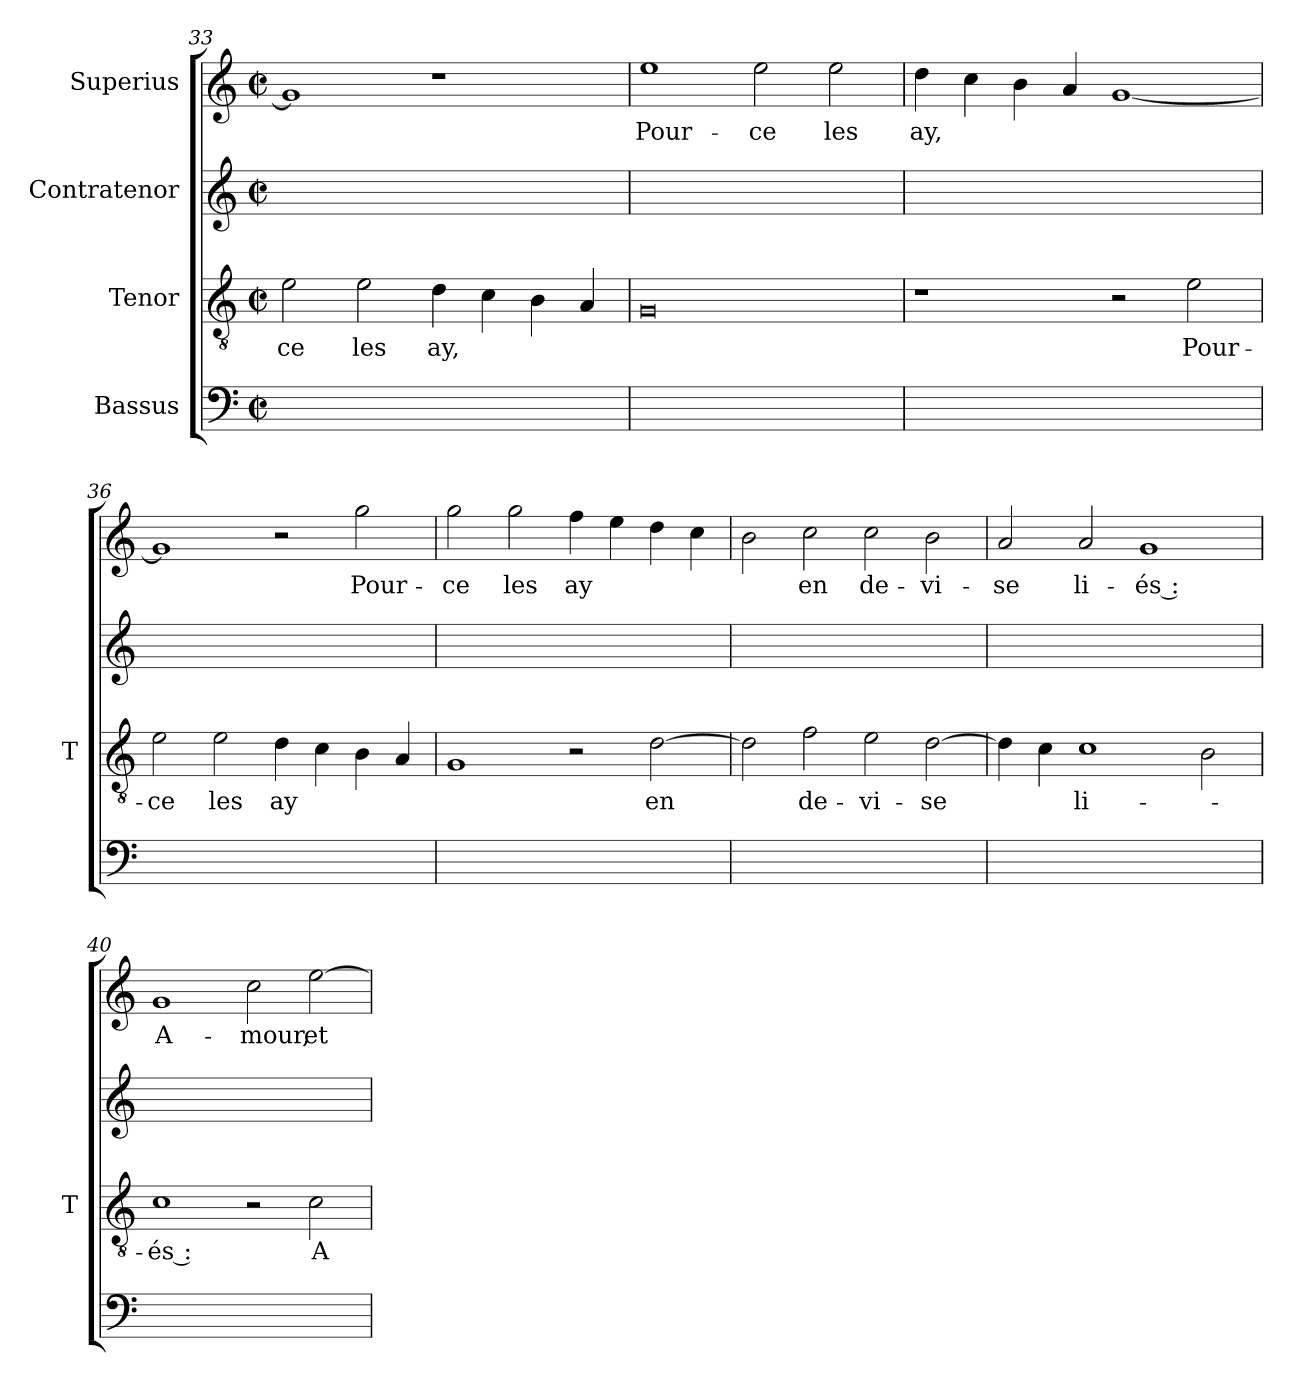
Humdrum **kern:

**kern	**kern	**text	**kern	**kern	**text
*part4	*part3	*part3	*part2	*part1	*part1
*staff4	*staff3	*staff3	*staff2	*staff1	*staff1
*I"Bassus	*I"Tenor	*	*I"Contratenor	*I"Superius	*
*	*I'T	*	*	*	*
*clefF4	*clefGv2	*	*clefG2	*clefG2	*
*k[]	*k[]	*	*k[]	*k[]	*
*C:	*C:	*	*C:	*C:	*
*M2/2	*M2/2	*	*M2/2	*M2/2	*
*met(c|)	*met(c|)	*	*met(c|)	*met(c|)	*
=33	=33	=33	=33	=33	=33
1ryy	2e	-ce	1ryy	1g]	.
.	2e	-les	.	.	.
1ryy	4d	-ay,	1ryy	1r	.
.	4c	.	.	.	.
.	4B	.	.	.	.
.	4A	.	.	.	.
=34	=34	=34	=34	=34	=34
1ryy	0G	.	1ryy	1ee	Pour-
1ryy	.	.	1ryy	2ee	-ce
.	.	.	.	2ee	-les
!!LO:PB:g=z
=35	=35	=35	=35	=35	=35
1ryy	1r	.	1ryy	4dd	-ay,
.	.	.	.	4cc	.
.	.	.	.	4b	.
.	.	.	.	4a	.
1ryy	2r	.	1ryy	[1g	.
.	2e	Pour-	.	.	.
=36	=36	=36	=36	=36	=36
1ryy	2e	-ce	1ryy	1g]	.
.	2e	-les	.	.	.
1ryy	4d	-ay	1ryy	2r	.
.	4c	.	.	.	.
.	4B	.	.	2gg	Pour-
.	4A	.	.	.	.
=37	=37	=37	=37	=37	=37
1ryy	1G	.	1ryy	2gg	-ce
.	.	.	.	2gg	-les
1ryy	2r	.	1ryy	4ff	-ay
.	.	.	.	4ee	.
.	[2d	-en	.	4dd	.
.	.	.	.	4cc	.
=38	=38	=38	=38	=38	=38
1ryy	2d]	.	1ryy	2b	.
.	2f	de-	.	2cc	-en
1ryy	2e	vi-	1ryy	2cc	de-
.	[2d	-se	.	2b	vi-
!!LO:PB:g=z
=39	=39	=39	=39	=39	=39
1ryy	4d]	.	1ryy	2a	-se
.	4c	.	.	.	.
.	1c	li-	.	2a	li-
1ryy	.	.	1ryy	1g	-és :
.	2B	.	.	.	.
=40	=40	=40	=40	=40	=40
1ryy	1c	-és :	1ryy	1g	A-
1ryy	2r	.	1ryy	2cc	-mour,
.	2c	A-	.	[2ee	-et
=	=	=	=	=	=
*-	*-	*-	*-	*-	*-
